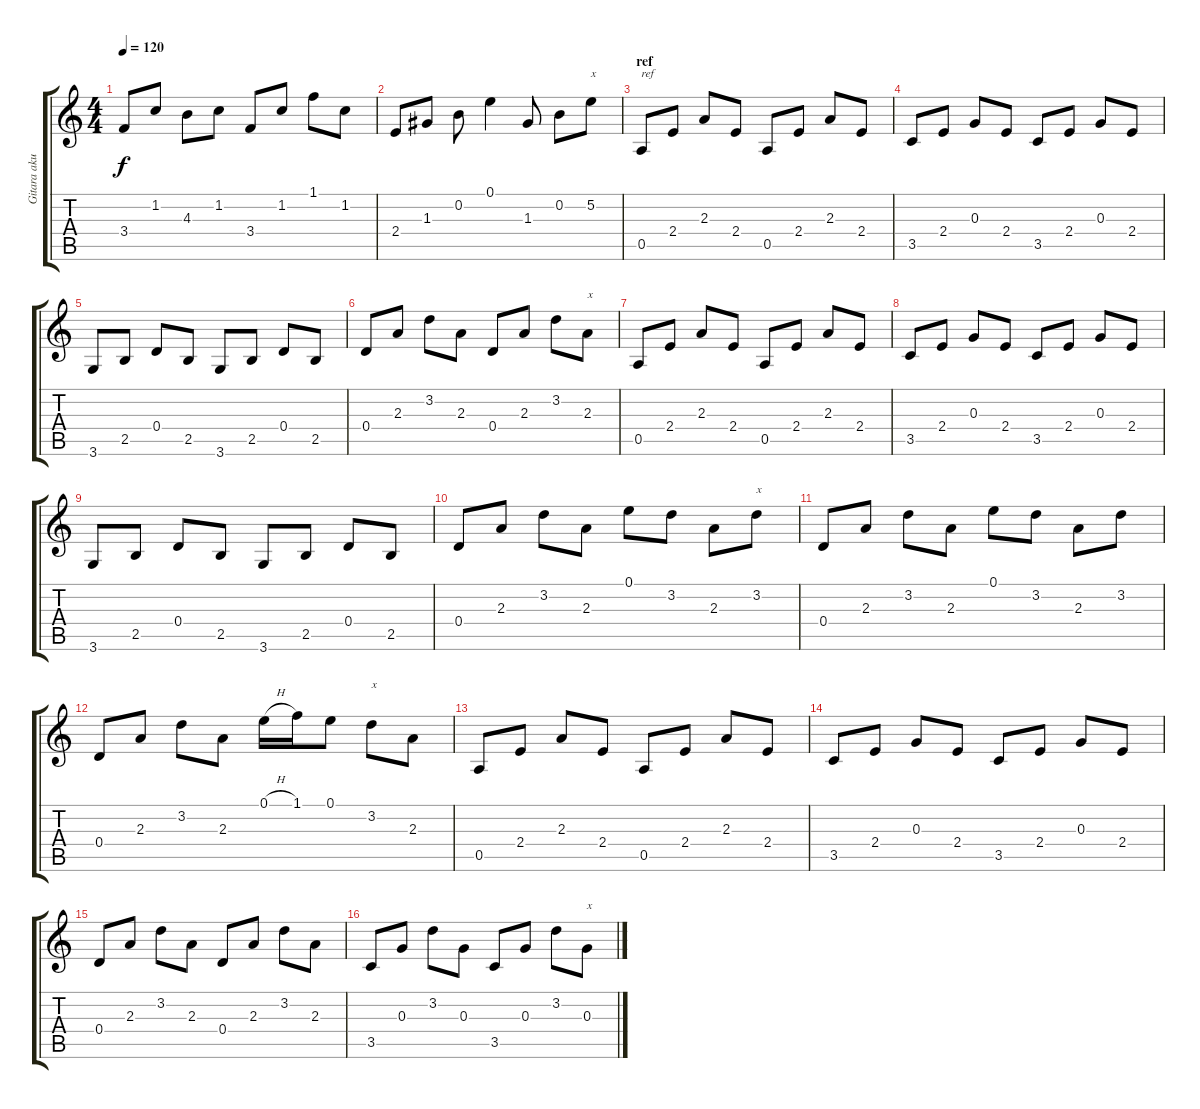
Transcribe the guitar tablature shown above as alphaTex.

\track ("Gitara akustyczna" "Gitara aku") {instrument acousticguitarsteel}
\staff {score tabs}
\tuning (E4 B3 G3 D3 A2 E2) {hide}
\ts (4 4)
\tempo 120
\clef g2
\ks c
3.4.8{dy f} 1.2.8 4.3.8 1.2.8 3.4.8 1.2.8 1.1.8 1.2.8 |
2.4.8 1.3.8 0.2.8 0.1.4 1.3.8 0.2.8 5.2.8{txt "x"} |
\section ("" "ref")
0.5.8{txt "ref"} 2.4.8 2.3.8 2.4.8 0.5.8 2.4.8 2.3.8 2.4.8 |
3.5.8 2.4.8 0.3.8 2.4.8 3.5.8 2.4.8 0.3.8 2.4.8 |
3.6.8 2.5.8 0.4.8 2.5.8 3.6.8 2.5.8 0.4.8 2.5.8 |
0.4.8 2.3.8 3.2.8 2.3.8 0.4.8 2.3.8 3.2.8 2.3.8{txt "x"} |
0.5.8 2.4.8 2.3.8 2.4.8 0.5.8 2.4.8 2.3.8 2.4.8 |
3.5.8 2.4.8 0.3.8 2.4.8 3.5.8 2.4.8 0.3.8 2.4.8 |
3.6.8 2.5.8 0.4.8 2.5.8 3.6.8 2.5.8 0.4.8 2.5.8 |
0.4.8 2.3.8 3.2.8 2.3.8 0.1.8 3.2.8 2.3.8 3.2.8{txt "x"} |
0.4.8 2.3.8 3.2.8 2.3.8 0.1.8 3.2.8 2.3.8 3.2.8 |
0.4.8 2.3.8 3.2.8 2.3.8 0.1{h}.16 1.1.16 0.1.8 3.2.8{txt "x"} 2.3.8 |
0.5.8 2.4.8 2.3.8 2.4.8 0.5.8 2.4.8 2.3.8 2.4.8 |
3.5.8 2.4.8 0.3.8 2.4.8 3.5.8 2.4.8 0.3.8 2.4.8 |
0.4.8 2.3.8 3.2.8 2.3.8 0.4.8 2.3.8 3.2.8 2.3.8 |
3.5.8 0.3.8 3.2.8 0.3.8 3.5.8 0.3.8 3.2.8 0.3.8{txt "x"}
